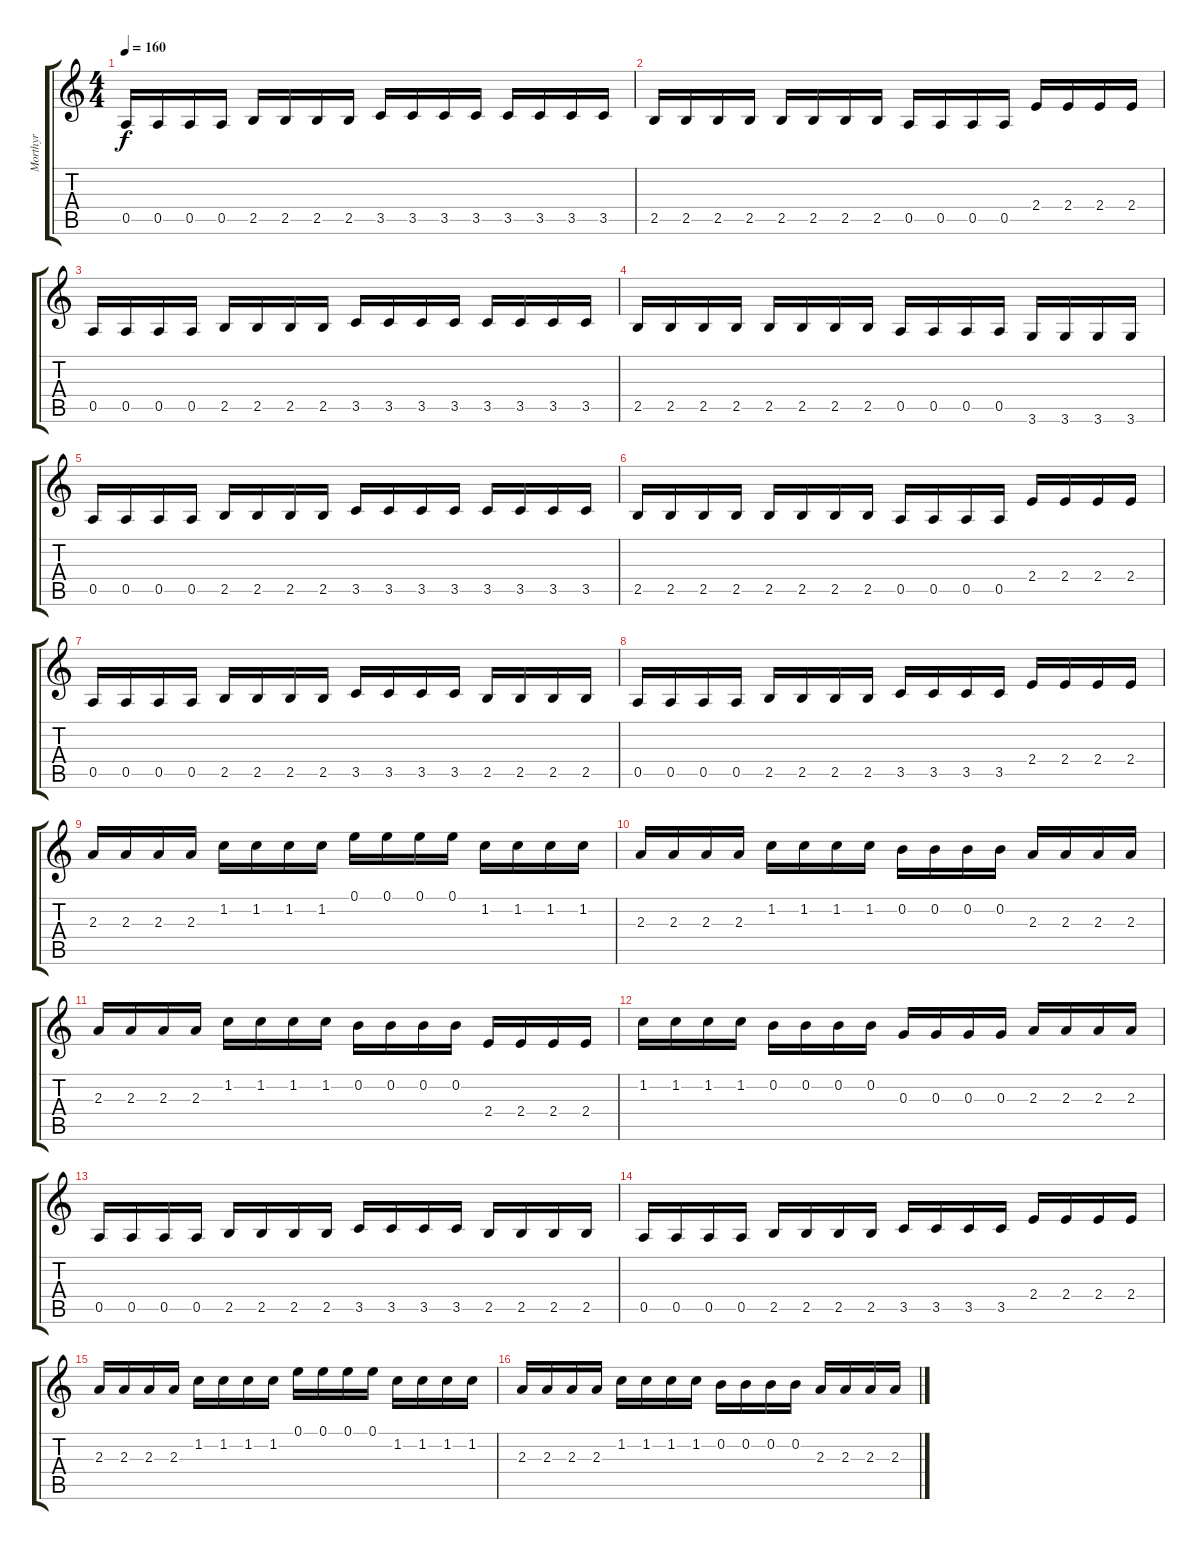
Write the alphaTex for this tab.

\track ("Morthyr" "Morthyr") {instrument distortionguitar}
\staff {score tabs}
\tuning (E4 B3 G3 D3 A2 E2) {hide}
\ts (4 4)
\tempo 160
\clef g2
\ks c
0.5.16{dy f} 0.5.16 0.5.16 0.5.16 2.5.16 2.5.16 2.5.16 2.5.16 3.5.16 3.5.16 3.5.16 3.5.16 3.5.16 3.5.16 3.5.16 3.5.16 |
2.5.16 2.5.16 2.5.16 2.5.16 2.5.16 2.5.16 2.5.16 2.5.16 0.5.16 0.5.16 0.5.16 0.5.16 2.4.16 2.4.16 2.4.16 2.4.16 |
0.5.16 0.5.16 0.5.16 0.5.16 2.5.16 2.5.16 2.5.16 2.5.16 3.5.16 3.5.16 3.5.16 3.5.16 3.5.16 3.5.16 3.5.16 3.5.16 |
2.5.16 2.5.16 2.5.16 2.5.16 2.5.16 2.5.16 2.5.16 2.5.16 0.5.16 0.5.16 0.5.16 0.5.16 3.6.16 3.6.16 3.6.16 3.6.16 |
0.5.16 0.5.16 0.5.16 0.5.16 2.5.16 2.5.16 2.5.16 2.5.16 3.5.16 3.5.16 3.5.16 3.5.16 3.5.16 3.5.16 3.5.16 3.5.16 |
2.5.16 2.5.16 2.5.16 2.5.16 2.5.16 2.5.16 2.5.16 2.5.16 0.5.16 0.5.16 0.5.16 0.5.16 2.4.16 2.4.16 2.4.16 2.4.16 |
0.5.16{instrument distortionguitar} 0.5.16 0.5.16 0.5.16 2.5.16 2.5.16 2.5.16 2.5.16 3.5.16 3.5.16 3.5.16 3.5.16 2.5.16 2.5.16 2.5.16 2.5.16 |
0.5.16 0.5.16 0.5.16 0.5.16 2.5.16 2.5.16 2.5.16 2.5.16 3.5.16 3.5.16 3.5.16 3.5.16 2.4.16 2.4.16 2.4.16 2.4.16 |
2.3.16 2.3.16 2.3.16 2.3.16 1.2.16 1.2.16 1.2.16 1.2.16 0.1.16 0.1.16 0.1.16 0.1.16 1.2.16 1.2.16 1.2.16 1.2.16 |
2.3.16 2.3.16 2.3.16 2.3.16 1.2.16 1.2.16 1.2.16 1.2.16 0.2.16 0.2.16 0.2.16 0.2.16 2.3.16 2.3.16 2.3.16 2.3.16 |
2.3.16 2.3.16 2.3.16 2.3.16 1.2.16 1.2.16 1.2.16 1.2.16 0.2.16 0.2.16 0.2.16 0.2.16 2.4.16 2.4.16 2.4.16 2.4.16 |
1.2.16 1.2.16 1.2.16 1.2.16 0.2.16 0.2.16 0.2.16 0.2.16 0.3.16 0.3.16 0.3.16 0.3.16 2.3.16 2.3.16 2.3.16 2.3.16 |
0.5.16 0.5.16 0.5.16 0.5.16 2.5.16 2.5.16 2.5.16 2.5.16 3.5.16 3.5.16 3.5.16 3.5.16 2.5.16 2.5.16 2.5.16 2.5.16 |
0.5.16 0.5.16 0.5.16 0.5.16 2.5.16 2.5.16 2.5.16 2.5.16 3.5.16 3.5.16 3.5.16 3.5.16 2.4.16 2.4.16 2.4.16 2.4.16 |
2.3.16 2.3.16 2.3.16 2.3.16 1.2.16 1.2.16 1.2.16 1.2.16 0.1.16 0.1.16 0.1.16 0.1.16 1.2.16 1.2.16 1.2.16 1.2.16 |
2.3.16 2.3.16 2.3.16 2.3.16 1.2.16 1.2.16 1.2.16 1.2.16 0.2.16 0.2.16 0.2.16 0.2.16 2.3.16 2.3.16 2.3.16 2.3.16
